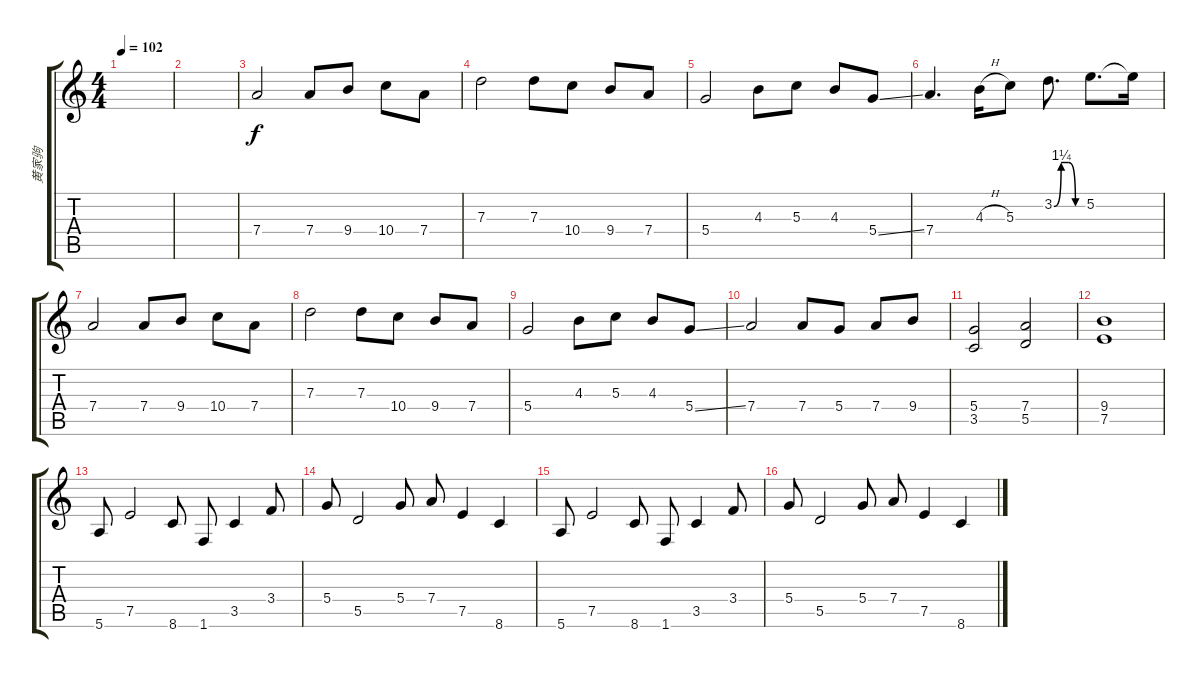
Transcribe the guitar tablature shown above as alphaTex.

\track ("黄家驹" "黄家驹") {instrument overdrivenguitar}
\staff {score tabs}
\tuning (E4 B3 G3 D3 A2 E2) {hide}
\ts (4 4)
\tempo 102
\clef g2
\ks c
|
|
7.4.2{volume 13} 7.4.8 9.4.8 10.4.8 7.4.8 |
7.3.2 7.3.8 10.4.8 9.4.8 7.4.8 |
5.4.2 4.3.8 5.3.8 4.3.8 5.4{ss}.8 |
7.4.4{d} 4.3{h}.16 5.3.8 3.2{be (custom 0 0 15 5 30 5 45 0 60 0)}.8{d} 5.2.8{d} 5.2{t}.16 |
7.4.2 7.4.8 9.4.8 10.4.8 7.4.8 |
7.3.2 7.3.8 10.4.8 9.4.8 7.4.8 |
5.4.2 4.3.8 5.3.8 4.3.8 5.4{ss}.8 |
7.4.2 7.4.8 5.4.8 7.4.8 9.4.8 |
(5.4 3.5).2 (7.4 5.5).2 |
(9.4 7.5).1 |
5.6.8 7.5.2 8.6.8 1.6.8 3.5.4 3.4.8 |
5.4.8 5.5.2 5.4.8 7.4.8 7.5.4 8.6.4 |
5.6.8 7.5.2 8.6.8 1.6.8 3.5.4 3.4.8 |
5.4.8 5.5.2 5.4.8 7.4.8 7.5.4 8.6.4
